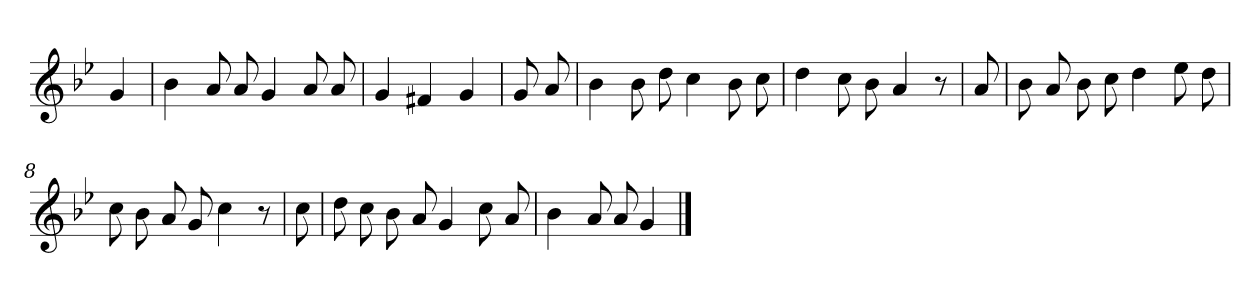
**kern
*part1
*staff1
*clefG2
*k[b-e-]
*g:
=
4g
=1
4b-
8a
8a
4g
8a
8a
=2
4g
4f#X
4g
=3
8g
8a
=4
4b-
8b-
8dd
4cc
8b-
8cc
=5
4dd
8cc
8b-
4a
8r
=6
8a
=7
8b-
8a
8b-
8cc
4dd
8ee-
8dd
=8
8cc
8b-
8a
8g
4cc
8r
=9
8cc
=10
8dd
8cc
8b-
8a
4g
8cc
8a
=11
4b-
8a
8a
4g
==
*-
